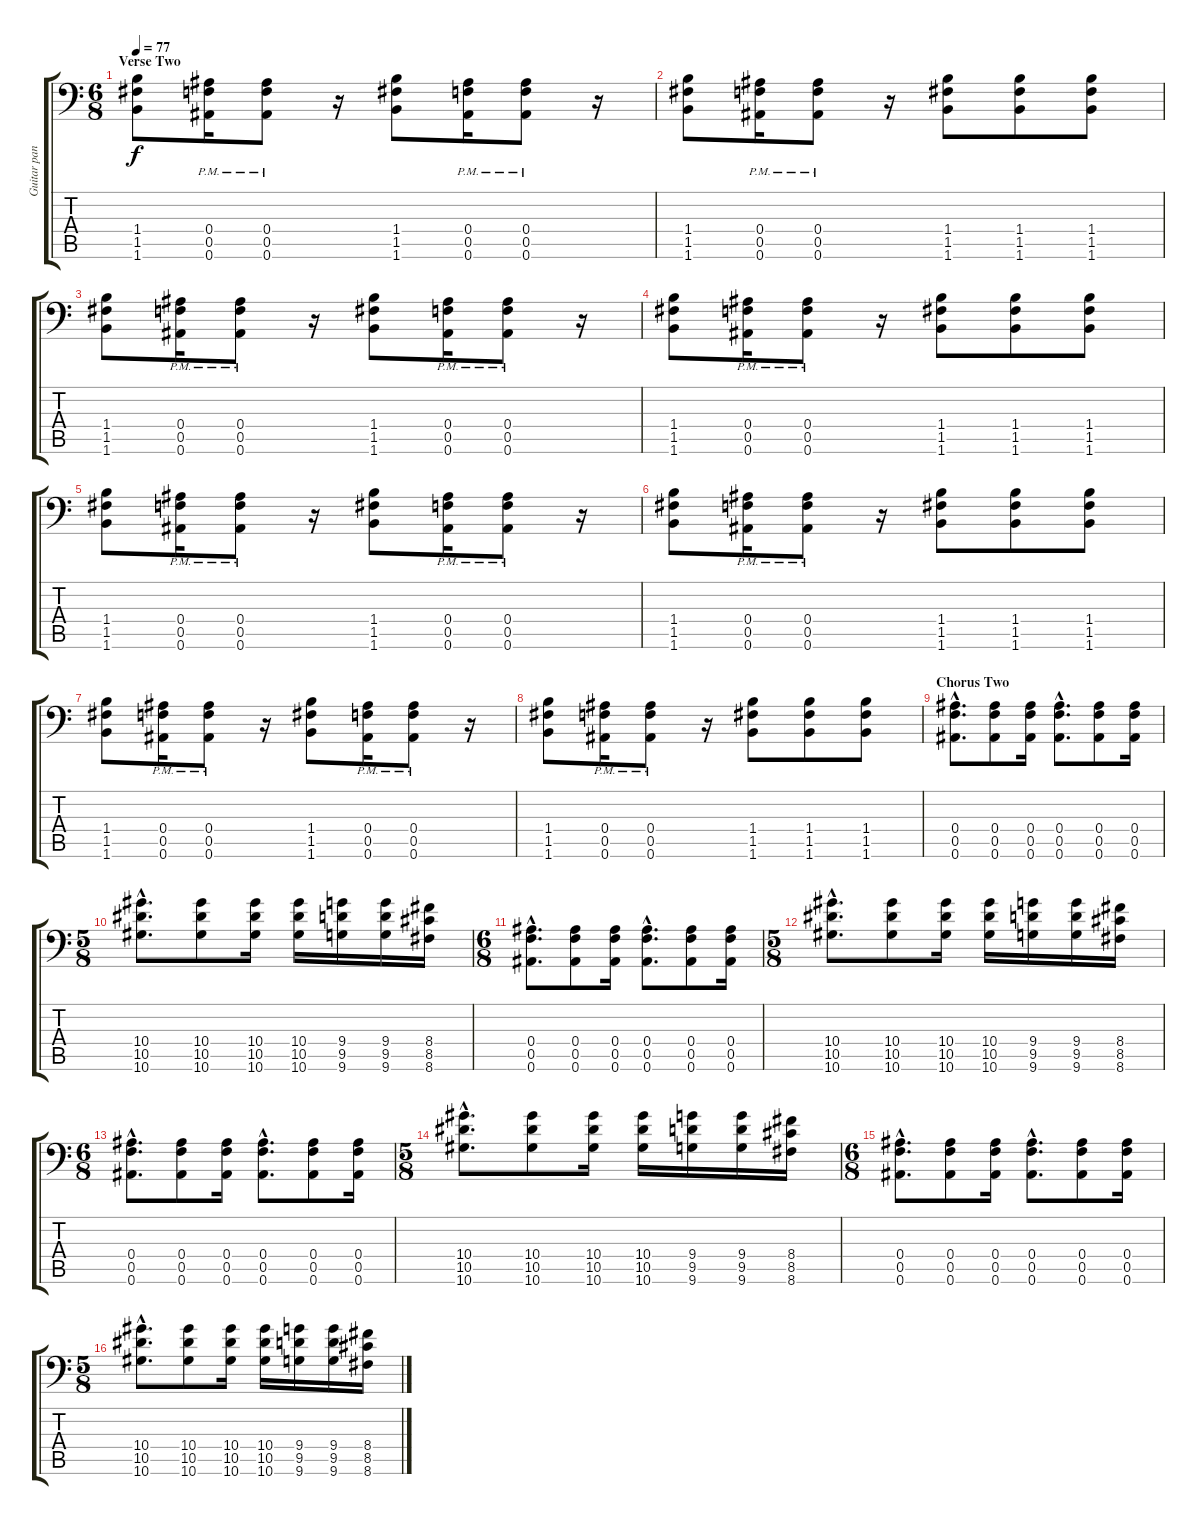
\track ("Guitar panned L" "Guitar pan") {instrument distortionguitar}
\staff {score tabs}
\tuning (C4 G3 Eb3 Bb2 F2 Bb1) {hide}
\ts (6 8)
\section ("" "Verse Two")
\tempo 77
\clef f4
\ks c
(1.4 1.5 1.6).8{dy f} (0.4{pm} 0.5{pm} 0.6{pm}).16 (0.4{pm} 0.5{pm} 0.6{pm}).8 r.16 (1.4 1.5 1.6).8 (0.4{pm} 0.5{pm} 0.6{pm}).16 (0.4{pm} 0.5{pm} 0.6{pm}).8 r.16 |
(1.4 1.5 1.6).8 (0.4{pm} 0.5{pm} 0.6{pm}).16 (0.4{pm} 0.5{pm} 0.6{pm}).8 r.16 (1.4 1.5 1.6).8 (1.4 1.5 1.6).8 (1.4 1.5 1.6).8 |
(1.4 1.5 1.6).8 (0.4{pm} 0.5{pm} 0.6{pm}).16 (0.4{pm} 0.5{pm} 0.6{pm}).8 r.16 (1.4 1.5 1.6).8 (0.4{pm} 0.5{pm} 0.6{pm}).16 (0.4{pm} 0.5{pm} 0.6{pm}).8 r.16 |
(1.4 1.5 1.6).8 (0.4{pm} 0.5{pm} 0.6{pm}).16 (0.4{pm} 0.5{pm} 0.6{pm}).8 r.16 (1.4 1.5 1.6).8 (1.4 1.5 1.6).8 (1.4 1.5 1.6).8 |
(1.4 1.5 1.6).8 (0.4{pm} 0.5{pm} 0.6{pm}).16 (0.4{pm} 0.5{pm} 0.6{pm}).8 r.16 (1.4 1.5 1.6).8 (0.4{pm} 0.5{pm} 0.6{pm}).16 (0.4{pm} 0.5{pm} 0.6{pm}).8 r.16 |
(1.4 1.5 1.6).8 (0.4{pm} 0.5{pm} 0.6{pm}).16 (0.4{pm} 0.5{pm} 0.6{pm}).8 r.16 (1.4 1.5 1.6).8 (1.4 1.5 1.6).8 (1.4 1.5 1.6).8 |
(1.4 1.5 1.6).8 (0.4{pm} 0.5{pm} 0.6{pm}).16 (0.4{pm} 0.5{pm} 0.6{pm}).8 r.16 (1.4 1.5 1.6).8 (0.4{pm} 0.5{pm} 0.6{pm}).16 (0.4{pm} 0.5{pm} 0.6{pm}).8 r.16 |
(1.4 1.5 1.6).8 (0.4{pm} 0.5{pm} 0.6{pm}).16 (0.4{pm} 0.5{pm} 0.6{pm}).8 r.16 (1.4 1.5 1.6).8 (1.4 1.5 1.6).8 (1.4 1.5 1.6).8 |
\section ("" "Chorus Two")
(0.4{hac} 0.5{hac} 0.6{hac}).8{d} (0.4 0.5 0.6).8 (0.4 0.5 0.6).16 (0.4{hac} 0.5{hac} 0.6{hac}).8{d} (0.4 0.5 0.6).8 (0.4 0.5 0.6).16 |
\ts (5 8)
(10.4{hac} 10.5{hac} 10.6{hac}).8{d} (10.4 10.5 10.6).8 (10.4 10.5 10.6).16 (10.4 10.5 10.6).16 (9.4 9.5 9.6).16 (9.4 9.5 9.6).16 (8.4 8.5 8.6).16 |
\ts (6 8)
(0.4{hac} 0.5{hac} 0.6{hac}).8{d} (0.4 0.5 0.6).8 (0.4 0.5 0.6).16 (0.4{hac} 0.5{hac} 0.6{hac}).8{d} (0.4 0.5 0.6).8 (0.4 0.5 0.6).16 |
\ts (5 8)
(10.4{hac} 10.5{hac} 10.6{hac}).8{d} (10.4 10.5 10.6).8 (10.4 10.5 10.6).16 (10.4 10.5 10.6).16 (9.4 9.5 9.6).16 (9.4 9.5 9.6).16 (8.4 8.5 8.6).16 |
\ts (6 8)
(0.4{hac} 0.5{hac} 0.6{hac}).8{d} (0.4 0.5 0.6).8 (0.4 0.5 0.6).16 (0.4{hac} 0.5{hac} 0.6{hac}).8{d} (0.4 0.5 0.6).8 (0.4 0.5 0.6).16 |
\ts (5 8)
(10.4{hac} 10.5{hac} 10.6{hac}).8{d} (10.4 10.5 10.6).8 (10.4 10.5 10.6).16 (10.4 10.5 10.6).16 (9.4 9.5 9.6).16 (9.4 9.5 9.6).16 (8.4 8.5 8.6).16 |
\ts (6 8)
(0.4{hac} 0.5{hac} 0.6{hac}).8{d} (0.4 0.5 0.6).8 (0.4 0.5 0.6).16 (0.4{hac} 0.5{hac} 0.6{hac}).8{d} (0.4 0.5 0.6).8 (0.4 0.5 0.6).16 |
\ts (5 8)
(10.4{hac} 10.5{hac} 10.6{hac}).8{d} (10.4 10.5 10.6).8 (10.4 10.5 10.6).16 (10.4 10.5 10.6).16 (9.4 9.5 9.6).16 (9.4 9.5 9.6).16 (8.4 8.5 8.6).16
